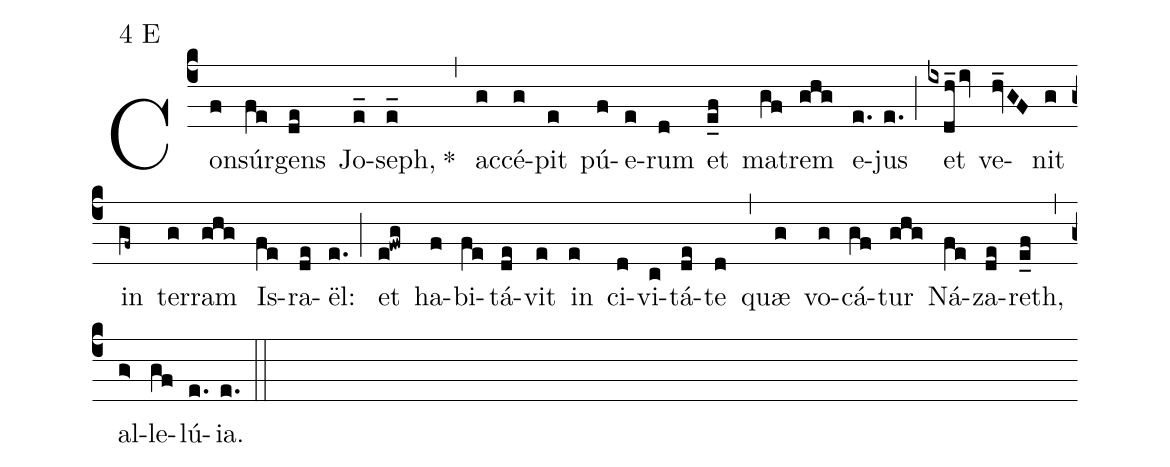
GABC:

mode:4 E;
%%
(c4) Con(f)súr(fe)gens(de) Jo(e_)seph,(e_) *()(,) ac(g)cé(g)pit(e) pú(f)e(e)rum(d) et(e_f) ma(gf)trem(ghg) e(e.)jus(e.) (;) et(ixdh_/iv) ve(hv_GF)nit(g) in(gf~) ter(g)ram(ghg) Is(fe)ra(de)ël:(e.) (;) et(e!fwg) ha(f)bi(fe)tá(de)vit(e) in(e) ci(d)vi(c)tá(de)te(d) (,) quæ(g) vo(g)cá(gf)tur(ghg) Ná(fe)za(de)reth,(e_f) (,) al(g>)le(gf)lú(e.){ia}.(e.) (::)
